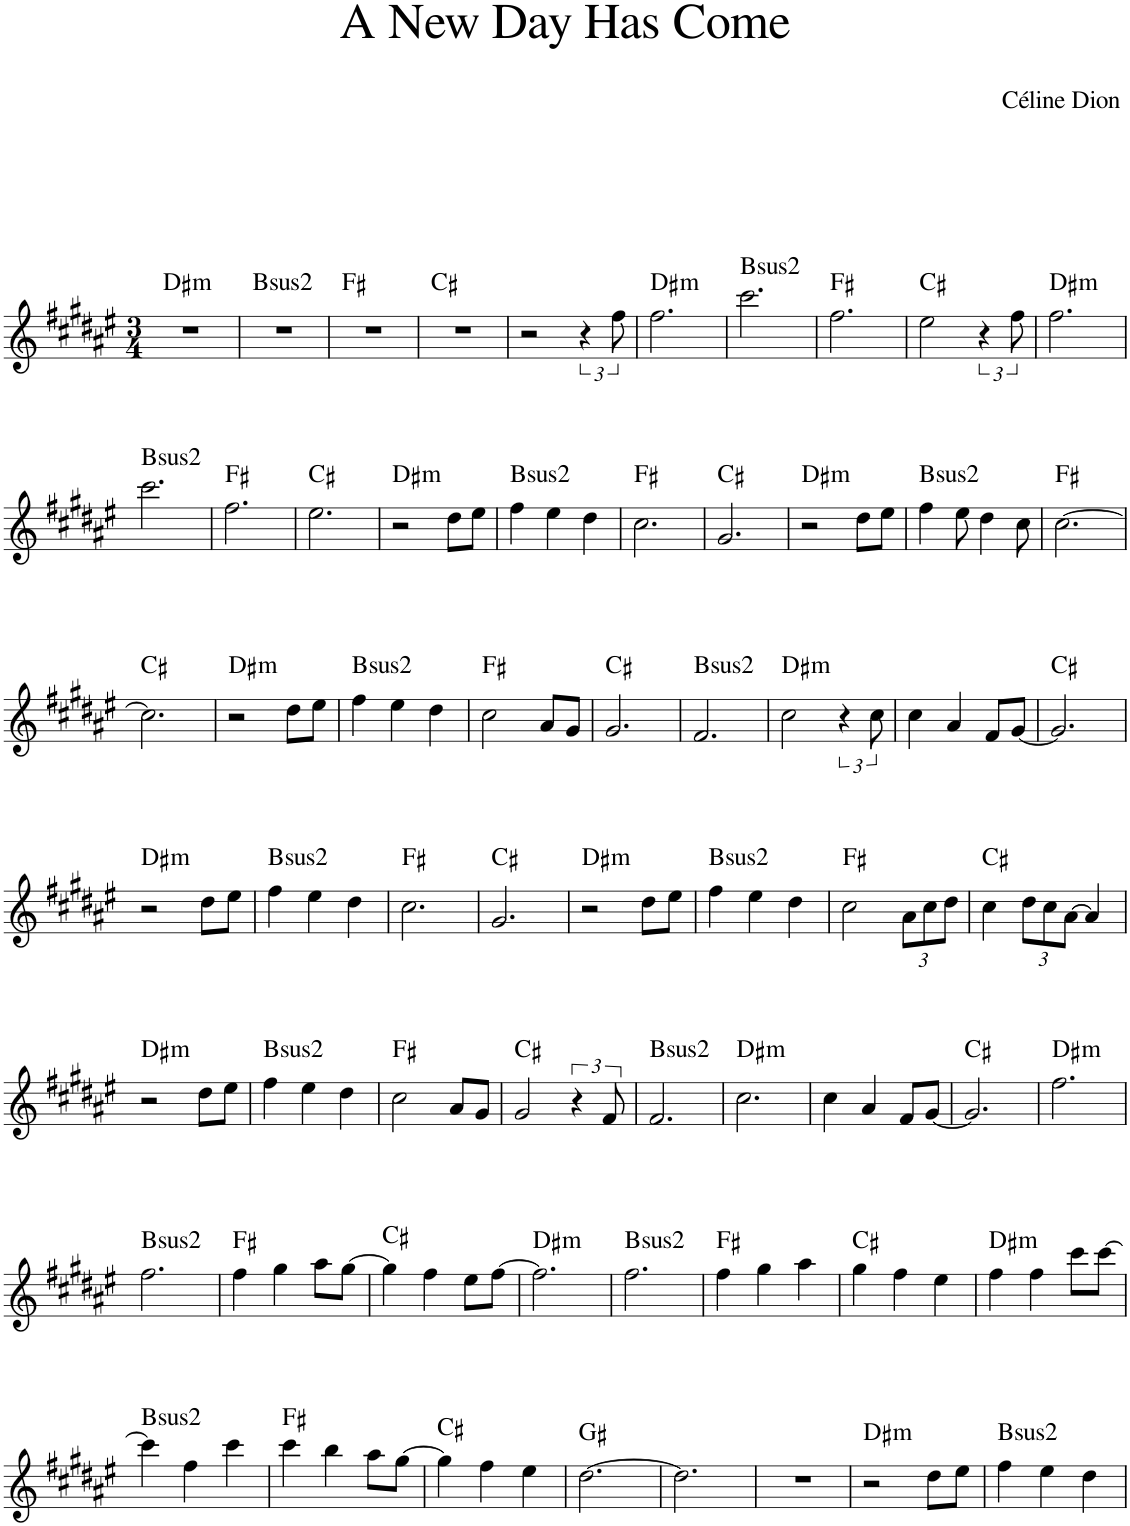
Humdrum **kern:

**kern	**harte
*part1	*part1
*staff1	*
*I"Piano	*
*I'Pno.	*
*clefG2	*
*k[f#c#g#d#a#e#]	*
*M3/4	*
=1	=1
!	!LO:H:kt=m
2.r	D#:min
=2	=2
!	!LO:H:kt=2
2.r	B:(1,2,5)
=3	=3
2.r	F#:maj
=4	=4
2.r	C#:maj
=5	=5
2r	.
6r	.
12ff#\	.
=6	=6
!	!LO:H:kt=m
2.ff#\	D#:min
=7	=7
!	!LO:H:kt=2
2.ccc#\	B:(1,2,5)
=8	=8
2.ff#\	F#:maj
=9	=9
2ee#\	C#:maj
6r	.
12ff#\	.
=10	=10
!	!LO:H:kt=m
2.ff#\	D#:min
!!LO:LB:g=z
=11	=11
!	!LO:H:kt=2
2.ccc#\	B:(1,2,5)
=12	=12
2.ff#\	F#:maj
=13	=13
2.ee#\	C#:maj
=14	=14
!	!LO:H:kt=m
2r	D#:min
8dd#\L	.
8ee#\J	.
=15	=15
!	!LO:H:kt=2
4ff#\	B:(1,2,5)
4ee#\	.
4dd#\	.
=16	=16
2.cc#\	F#:maj
=17	=17
2.g#/	C#:maj
=18	=18
!	!LO:H:kt=m
2r	D#:min
8dd#\L	.
8ee#\J	.
=19	=19
!	!LO:H:kt=2
4ff#\	B:(1,2,5)
8ee#\	.
4dd#\	.
8cc#\	.
=20	=20
[2.cc#\	F#:maj
!!LO:LB:g=z
=21	=21
2.cc#\]	C#:maj
=22	=22
!	!LO:H:kt=m
2r	D#:min
8dd#\L	.
8ee#\J	.
=23	=23
!	!LO:H:kt=2
4ff#\	B:(1,2,5)
4ee#\	.
4dd#\	.
=24	=24
2cc#\	F#:maj
8a#/L	.
8g#/J	.
=25	=25
2.g#/	C#:maj
=26	=26
!	!LO:H:kt=2
2.f#/	B:(1,2,5)
=27	=27
!	!LO:H:kt=m
2cc#\	D#:min
6r	.
12cc#\	.
=28	=28
4cc#\	.
4a#/	.
8f#/L	.
[8g#/J	.
=29	=29
2.g#/]	C#:maj
!!LO:LB:g=z
=30	=30
!	!LO:H:kt=m
2r	D#:min
8dd#\L	.
8ee#\J	.
=31	=31
!	!LO:H:kt=2
4ff#\	B:(1,2,5)
4ee#\	.
4dd#\	.
=32	=32
2.cc#\	F#:maj
=33	=33
2.g#/	C#:maj
=34	=34
!	!LO:H:kt=m
2r	D#:min
8dd#\L	.
8ee#\J	.
=35	=35
!	!LO:H:kt=2
4ff#\	B:(1,2,5)
4ee#\	.
4dd#\	.
=36	=36
2cc#\	F#:maj
*Xbrackettup	*
12a#\L	.
12cc#\	.
12dd#\J	.
=37	=37
4cc#\	C#:maj
12dd#\L	.
12cc#\	.
[12a#\J	.
4a#/]	.
!!LO:LB:g=z
=38	=38
!	!LO:H:kt=m
2r	D#:min
8dd#\L	.
8ee#\J	.
=39	=39
!	!LO:H:kt=2
4ff#\	B:(1,2,5)
4ee#\	.
4dd#\	.
=40	=40
2cc#\	F#:maj
8a#/L	.
8g#/J	.
=41	=41
2g#/	C#:maj
*brackettup	*
6r	.
12f#/	.
=42	=42
!	!LO:H:kt=2
2.f#/	B:(1,2,5)
=43	=43
!	!LO:H:kt=m
2.cc#\	D#:min
=44	=44
4cc#\	.
4a#/	.
8f#/L	.
[8g#/J	.
=45	=45
2.g#/]	C#:maj
=46	=46
!	!LO:H:kt=m
2.ff#\	D#:min
!!LO:LB:g=z
=47	=47
!	!LO:H:kt=2
2.ff#\	B:(1,2,5)
=48	=48
4ff#\	F#:maj
4gg#\	.
8aa#\L	.
[8gg#\J	.
=49	=49
4gg#\]	C#:maj
4ff#\	.
8ee#\L	.
[8ff#\J	.
=50	=50
!	!LO:H:kt=m
2.ff#\]	D#:min
=51	=51
!	!LO:H:kt=2
2.ff#\	B:(1,2,5)
=52	=52
4ff#\	F#:maj
4gg#\	.
4aa#\	.
=53	=53
4gg#\	C#:maj
4ff#\	.
4ee#\	.
=54	=54
!	!LO:H:kt=m
4ff#\	D#:min
4ff#\	.
8ccc#\L	.
[8ccc#\J	.
!!LO:LB:g=z
=55	=55
!	!LO:H:kt=2
4ccc#\]	B:(1,2,5)
4ff#\	.
4ccc#\	.
=56	=56
4ccc#\	F#:maj
4bb\	.
8aa#\L	.
[8gg#\J	.
=57	=57
4gg#\]	C#:maj
4ff#\	.
4ee#\	.
=58	=58
[2.dd#\	G#:maj
=59	=59
2.dd#\]	.
=60	=60
2.r	.
=61	=61
!	!LO:H:kt=m
2r	D#:min
8dd#\L	.
8ee#\J	.
=62	=62
!	!LO:H:kt=2
4ff#\	B:(1,2,5)
4ee#\	.
4dd#\	.
=	=
*-	*-
